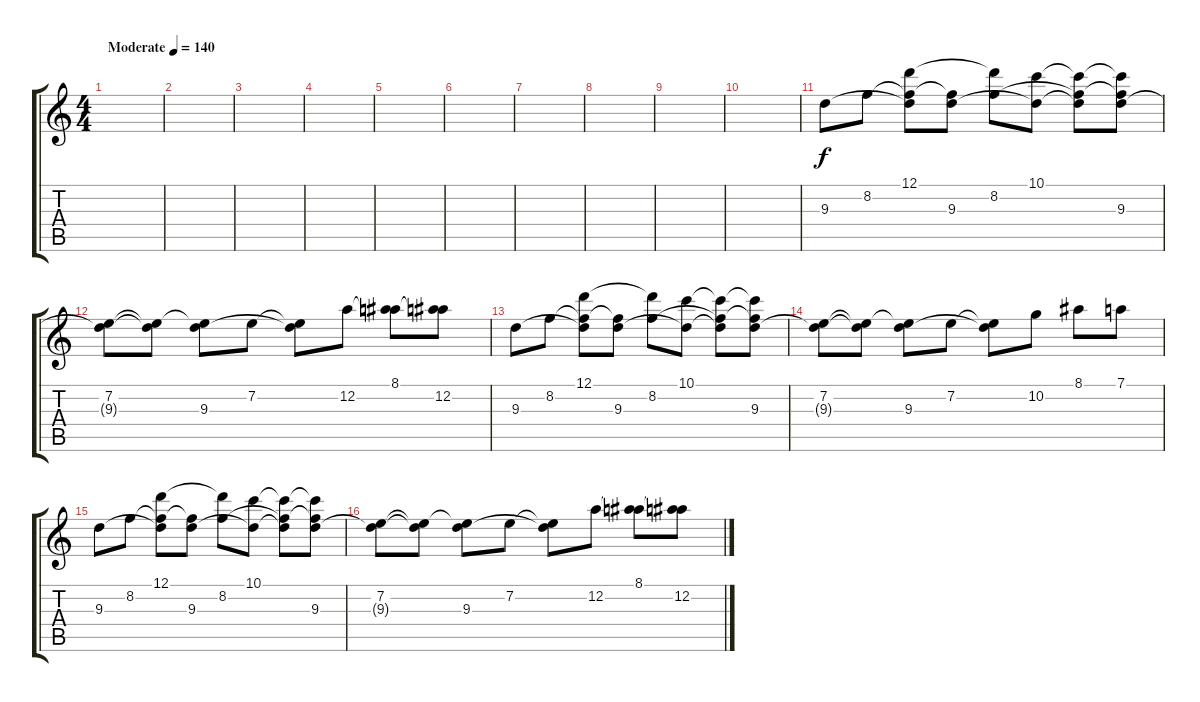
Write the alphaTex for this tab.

\track "" {instrument distortionguitar}
\staff {score tabs}
\tuning (D4 A3 F3 C3 G2 D2) {hide}
\ts (4 4)
\tempo (140 "Moderate")
\clef g2
\ks c
|
|
|
|
|
|
|
|
|
|
9.3.8 8.2.8 (12.1 8.2{t} 9.3{t}).8 (8.2{t} 9.3).8 (12.1{t} 8.2).8 (10.1 9.3{t}).8 (10.1{t} 8.2{t} 9.3{t}).8 (10.1{t} 8.2{t} 9.3).8 |
(7.2 9.3{t}).8 (7.2{t} 9.3{t}).8 (7.2{t} 9.3).8 7.2.8 (7.2{t} 9.3{t}).8 12.2.8 (8.1 12.2{t}).8 (8.1{t} 12.2).8 |
9.3.8 8.2.8 (12.1 8.2{t} 9.3{t}).8 (8.2{t} 9.3).8 (12.1{t} 8.2).8 (10.1 9.3{t}).8 (10.1{t} 8.2{t} 9.3{t}).8 (10.1{t} 8.2{t} 9.3).8 |
(7.2 9.3{t}).8 (7.2{t} 9.3{t}).8 (7.2{t} 9.3).8 7.2.8 (7.2{t} 9.3{t}).8 10.2.8 8.1.8 7.1.8 |
9.3.8 8.2.8 (12.1 8.2{t} 9.3{t}).8 (8.2{t} 9.3).8 (12.1{t} 8.2).8 (10.1 9.3{t}).8 (10.1{t} 8.2{t} 9.3{t}).8 (10.1{t} 8.2{t} 9.3).8 |
(7.2 9.3{t}).8 (7.2{t} 9.3{t}).8 (7.2{t} 9.3).8 7.2.8 (7.2{t} 9.3{t}).8 12.2.8 (8.1 12.2{t}).8 (8.1{t} 12.2).8
